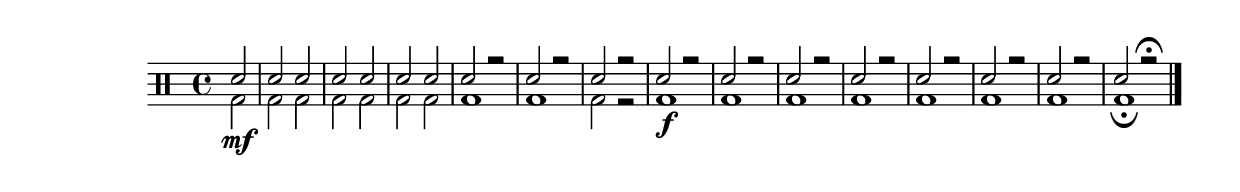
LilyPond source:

%-*- coding: utf-8 -*-

\version "2.16.0"

%%\header {title = "cum sancto spiritu"}

\drums {

%%((
%{
%%))
  \set Staff.instrumentName = \markup {"Percussão"}
  \set Staff.shortInstrumentName = "Perc"
%%((
%}
%%))


  \override Staff.TimeSignature #'style = #'()
  \time 4/4 
  \partial 4*2

  \context DrumVoice = "1" { }
  \context DrumVoice = "2" { }

  <<
    {
      sn2 
      sn2 sn2
      sn2 sn2
      sn2 sn2
      sn2 r2
      sn2 r2
      sn2 r2
      sn2 r2
      sn2 r2
      sn2 r2
      sn2 r2
      sn2 r2
      sn2 r2
      sn2 r2
      sn2 r2\fermata
      \bar "|."
      
    }
    \\{
      bd2\mf
      bd2 bd2
      bd2 bd2
      bd2 bd2
      bd1
      bd1
      bd2 r2
      bd1\f 
      bd1
      bd1
      bd1
      bd1
      bd1
      bd1
      bd1\fermata


    }
  >>
}


